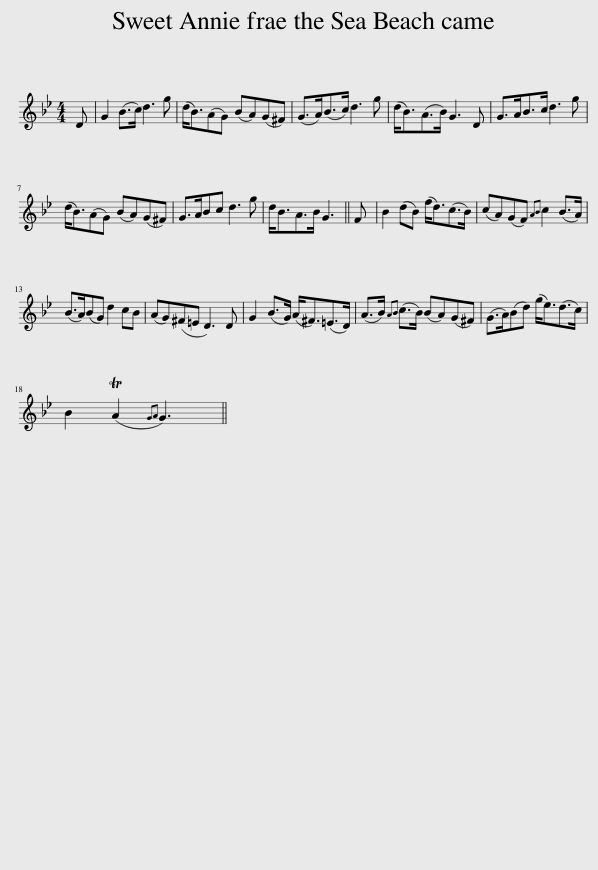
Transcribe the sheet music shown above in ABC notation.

X:1
L:1/8
M:4/4
I:linebreak $
K:Gmin
V:1 treble
V:1
 D | G2 (B>c) d3 g | (d<B)(AG) (BA)(G^F) | (G>A)(B>c) d3 g | (d<B)(A>B) G3 D | %5
 G>AB>c d3 g |$ (d<B)(AG) (BA)(G^F) | G>ABc d3 g | d<BA>B G3 || F | %10
 B2 (dB) (f<d)(c>B) | (cA)(GF){AB} c2 (B>A) |$ (B>A)(BG) d2 cB | (AG)(^F=E D3) D | G2 (B>G) (A<^F)(=E>D) | %15
 (A>B){AB} (c>B) (BA)(G^F) | (G>A)(Bd) (g<e)(d>c) |$ B2 (TA2{GA} G3) || %18
